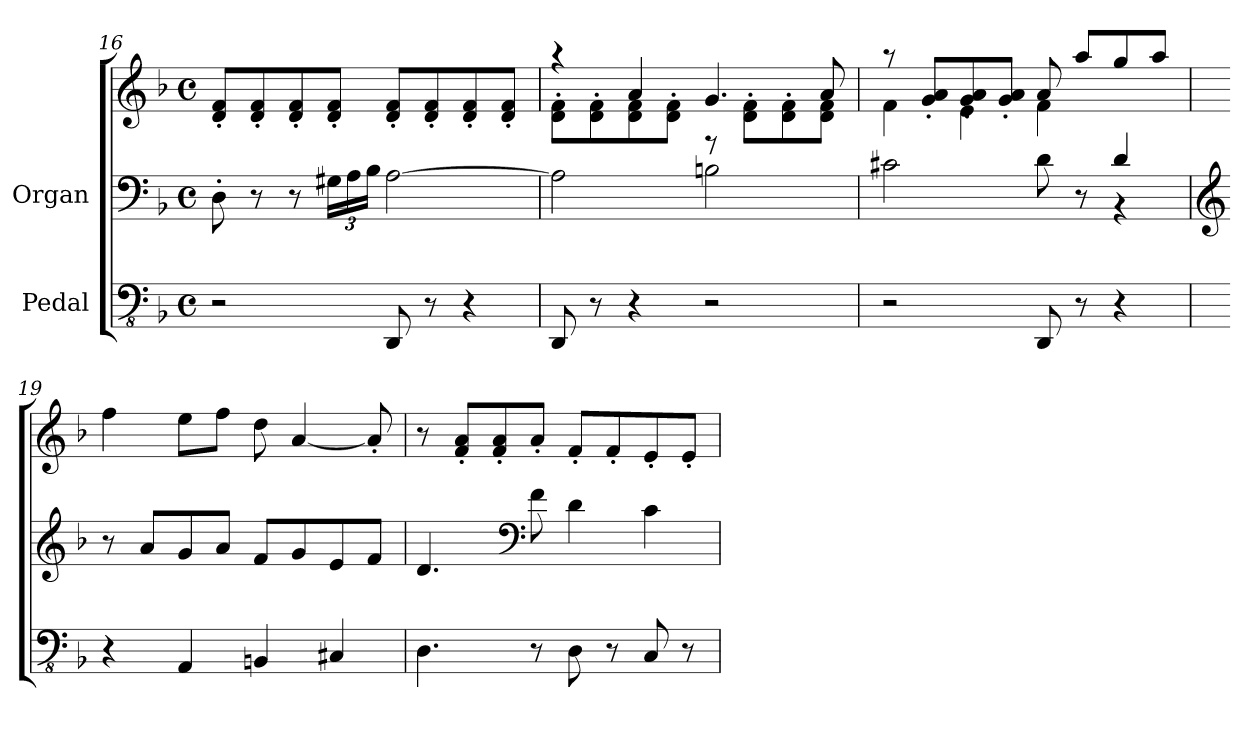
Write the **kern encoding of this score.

**kern	**kern	**kern
*part2	*part1	*part1
*staff3	*staff2	*staff1
*I"Pedal	*I"Organ	*
*clefFv4	*clefF4	*clefG2
*k[b-]	*k[b-]	*k[b-]
*M4/4	*M4/4	*M4/4
*met(c)	*met(c)	*met(c)
=16	=16	=16
2r	8D'\	8d/' 8f/'L
.	8r	8d/' 8f/'
.	8r	8d/' 8f/'
*	*Xbrackettup	*
.	24G#X\LL	8d/' 8f/'J
.	24A\	.
.	24B-\JJ	.
8DDD/	[2A\	8d/' 8f/'L
8r	.	8d/' 8f/'
4r	.	8d/' 8f/'
.	.	8d/' 8f/'J
!!LO:LB:g=z
=17	=17	=17
*	*	*^
8DDD/	2A\]	8d\' 8f\'L	4raa
8r	.	8d\' 8f\'	.
4r	.	8d\' 8f\'	4a/
.	.	8d\' 8f\'J	.
2r	2Bn\	8rF	4.g/
.	.	8d\' 8f\'L	.
.	.	8d\' 8f\'	.
.	.	8d\' 8f\'J	8a/
=18	=18	=18	=18
*	*^	*	*
2r	2.ryy	2c#X\	4f\	8raa
.	.	.	.	8g/' 8a/'L
.	.	.	4e\	8g/' 8a/'
.	.	.	.	8g/' 8a/'J
8DDD/	.	8d\	4f\	8a'/
8r	.	8r	.	8aa/L
4r	4d/	4r	4ryy	8gg/
.	.	.	.	8aa/J
*	*v	*v	*	*
*	*	*v	*v
=19	=19	=19
*	*clefG2	*
4r	8r	4ff\
.	8a/L	.
4AAA/	8g/	8ee\L
.	8a/J	8ff\J
4BBBn/	8f/L	8dd\
.	8g/	[4a/
4CC#X/	8e/	.
.	8f/J	8a'/]
=20	=20	=20
4.DD\	4.d/	8r
.	.	8f/' 8a/'L
.	.	8f/' 8a/'
*	*clefF4	*
8r	8f\	8a'/J
8DD\	4d\	8f'/L
8r	.	8f'/
8CC/	4c\	8e'/
8r	.	8e'/J
=	=	=
*-	*-	*-
